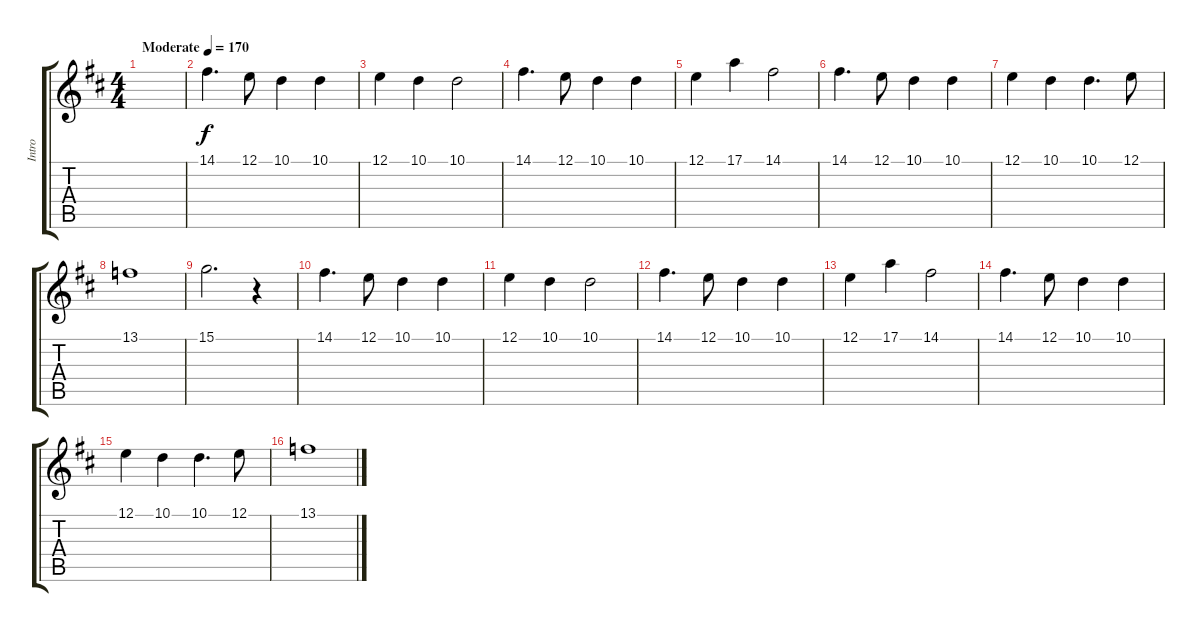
\track ("Intro" "Intro") {instrument lead3calliope}
\staff {score tabs}
\tuning (E4 B3 G3 D3 A2 E2) {hide}
\ts (4 4)
\tempo (170 "Moderate")
\clef g2
\ks d
|
14.1.4{d} 12.1.8 10.1.4 10.1.4 |
12.1.4 10.1.4 10.1.2 |
14.1.4{d} 12.1.8 10.1.4 10.1.4 |
12.1.4 17.1.4 14.1.2 |
14.1.4{d} 12.1.8 10.1.4 10.1.4 |
12.1.4 10.1.4 10.1.4{d} 12.1.8 |
13.1.1 |
15.1.2{d} r.4 |
14.1.4{d} 12.1.8 10.1.4 10.1.4 |
12.1.4 10.1.4 10.1.2 |
14.1.4{d} 12.1.8 10.1.4 10.1.4 |
12.1.4 17.1.4 14.1.2 |
14.1.4{d} 12.1.8 10.1.4 10.1.4 |
12.1.4 10.1.4 10.1.4{d} 12.1.8 |
13.1.1
